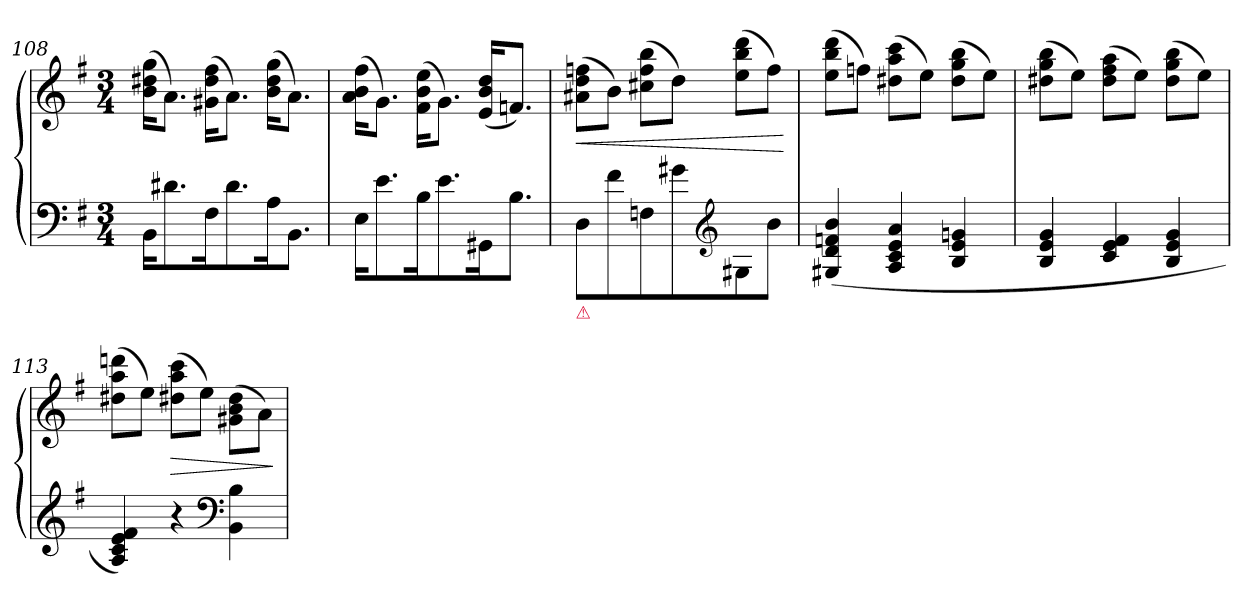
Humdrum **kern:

**kern	**kern	**dynam
*part1	*part1	*part1
*staff2	*staff1	*staff1/2
*clefF4	*clefG2	*
*k[f#]	*k[f#]	*
*M3/4	*M3/4	*
=108	=108	=108
16BBKL	(16b 16dd#X 16ggKL	.
8.d#X	8.aJ)	.
16F#K	(16g#X 16dd# 16ff#KL	.
8.d#	8.aJ)	.
16AK	(16b 16dd# 16ggKL	.
8.BBJ	8.aJ)	.
=109	=109	=109
16EKL	(16a\ 16b\ 16ff#\KL	.
8.e	8.gJ)	.
16BK	(16f#\ 16b\ 16ee\KL	.
8.e	8.gJ)	.
16GG#XK	(16e 16b 16ddKL	.
8.BJ	8.fnJ)	.
=110	=110	=110
!LO:TX:b:color=crimson:t=⚠	!	!
8D\L	(8a#X 8dd 8ffnL	<
8f#\	8bJ)	.
8Fn\	(8cc#X 8ff 8bbL	.
8g#X\	8ddJ)	.
*clefG2	*	*
8G#X/	(8ee 8bb 8dddL	.
8b/J	8ffJ)	.
.	.	[
=111	=111	=111
(>4G#X 4d 4fn 4b	(8ee 8bb 8dddL	.
.	8ffnJ)	.
4A 4c 4e 4a	(8dd#X 8aa 8cccL	.
.	8eeJ)	.
4B 4e 4gn	(8dd# 8gg 8bbL	.
.	8eeJ)	.
=112	=112	=112
4B 4e 4g	(8dd#X 8gg 8bbL	.
.	8eeJ)	.
4c 4e 4f#	(8dd# 8ff# 8aaL	.
.	8eeJ)	.
4B 4e 4g	(8dd# 8gg 8bbL	.
.	8eeJ)	.
=113	=113	=113
4A 4c 4e 4f#)	(8dd#X 8aa 8dddnL	.
.	8eeJ)	.
4r	(8dd#X 8aa 8cccL	>
.	8eeJ)	.
*clefF4	*	*
4BB 4B	(8g#X\ 8b\ 8dd#\L	.
.	8aJ)	.
.	.	]
=	=	=
*-	*-	*-
